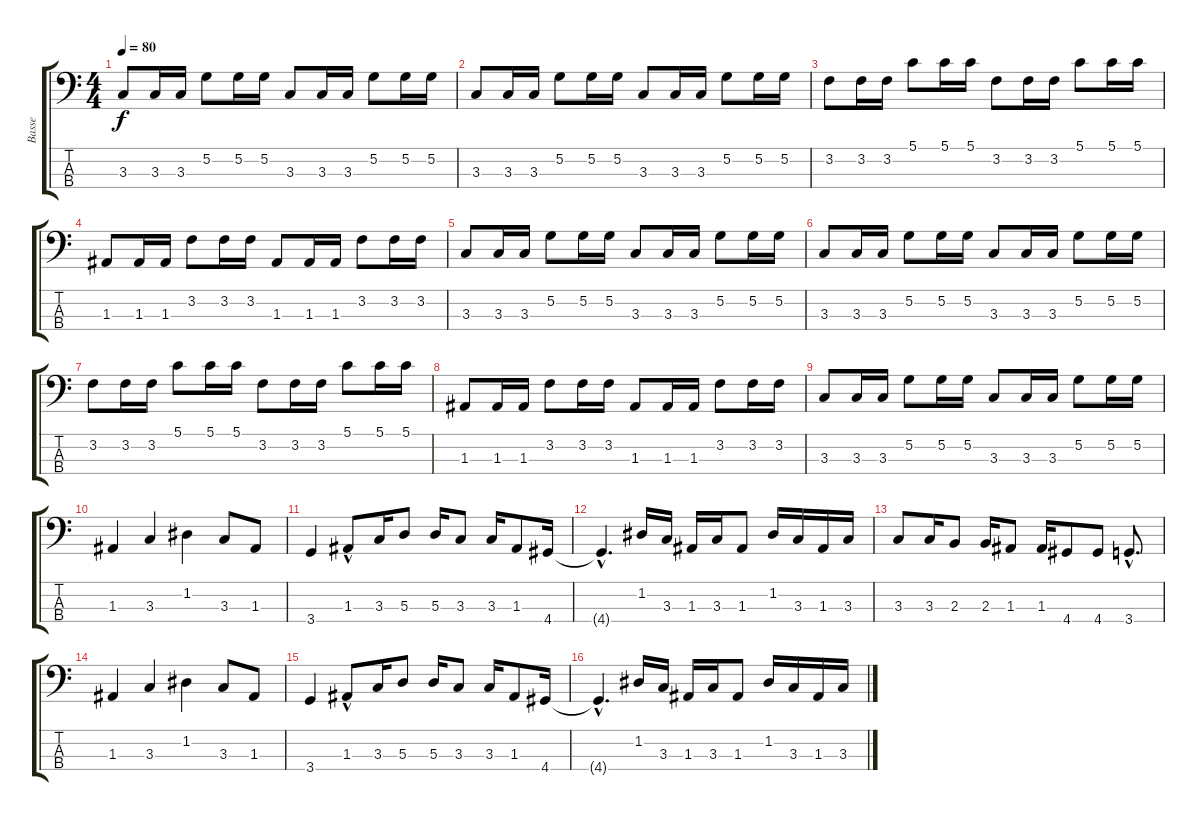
\track ("Basse" "Basse") {instrument electricbassfinger}
\staff {score tabs}
\tuning (G2 D2 A1 E1) {hide}
\ts (4 4)
\tempo 80
\clef f4
\ks c
3.3.8{dy f} 3.3.16 3.3.16 5.2.8 5.2.16 5.2.16 3.3.8 3.3.16 3.3.16 5.2.8 5.2.16 5.2.16 |
3.3.8 3.3.16 3.3.16 5.2.8 5.2.16 5.2.16 3.3.8 3.3.16 3.3.16 5.2.8 5.2.16 5.2.16 |
3.2.8 3.2.16 3.2.16 5.1.8 5.1.16 5.1.16 3.2.8 3.2.16 3.2.16 5.1.8 5.1.16 5.1.16 |
1.3.8 1.3.16 1.3.16 3.2.8 3.2.16 3.2.16 1.3.8 1.3.16 1.3.16 3.2.8 3.2.16 3.2.16 |
3.3.8 3.3.16 3.3.16 5.2.8 5.2.16 5.2.16 3.3.8 3.3.16 3.3.16 5.2.8 5.2.16 5.2.16 |
3.3.8 3.3.16 3.3.16 5.2.8 5.2.16 5.2.16 3.3.8 3.3.16 3.3.16 5.2.8 5.2.16 5.2.16 |
3.2.8 3.2.16 3.2.16 5.1.8 5.1.16 5.1.16 3.2.8 3.2.16 3.2.16 5.1.8 5.1.16 5.1.16 |
1.3.8 1.3.16 1.3.16 3.2.8 3.2.16 3.2.16 1.3.8 1.3.16 1.3.16 3.2.8 3.2.16 3.2.16 |
3.3.8 3.3.16 3.3.16 5.2.8 5.2.16 5.2.16 3.3.8 3.3.16 3.3.16 5.2.8 5.2.16 5.2.16 |
1.3.4 3.3.4 1.2.4 3.3.8 1.3.8 |
3.4.4 1.3{hac}.8 3.3.16 5.3.8 5.3.16 3.3.8 3.3.16 1.3.8 4.4.16 |
4.4{hac t}.4{d} 1.2.16 3.3.16 1.3.16 3.3.16 1.3.8 1.2.16 3.3.16 1.3.16 3.3.16 |
3.3.8 3.3.16 2.3.8 2.3.16 1.3.8 1.3.16 4.4.8 4.4.8 3.4{hac}.8{d} |
1.3.4 3.3.4 1.2.4 3.3.8 1.3.8 |
3.4.4 1.3{hac}.8 3.3.16 5.3.8 5.3.16 3.3.8 3.3.16 1.3.8 4.4.16 |
4.4{hac t}.4{d} 1.2.16 3.3.16 1.3.16 3.3.16 1.3.8 1.2.16 3.3.16 1.3.16 3.3.16
